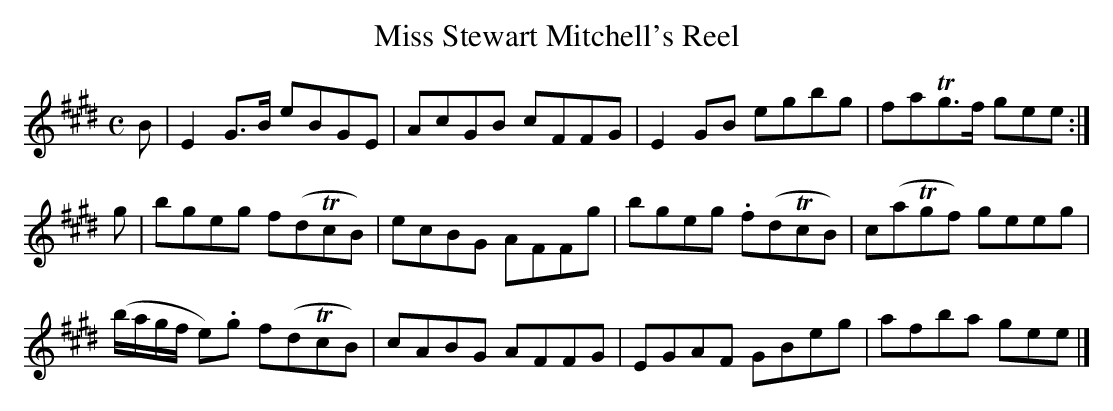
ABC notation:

X:1
T:Miss Stewart Mitchell's Reel
L:1/8
M:C
K:E
B|E2 G>B        eBGE   |AcGB cFFG|E2GB  egbg   |faTg>f  gee :|
g|bgeg          f(dTcB)|ecBG AFFg|bgeg .f(dTcB)|c(aTgf) geeg |
 (b/a/g/f/ e).g f(dTcB)|cABG AFFG|EGAF  GBeg   |afba    gee |]
